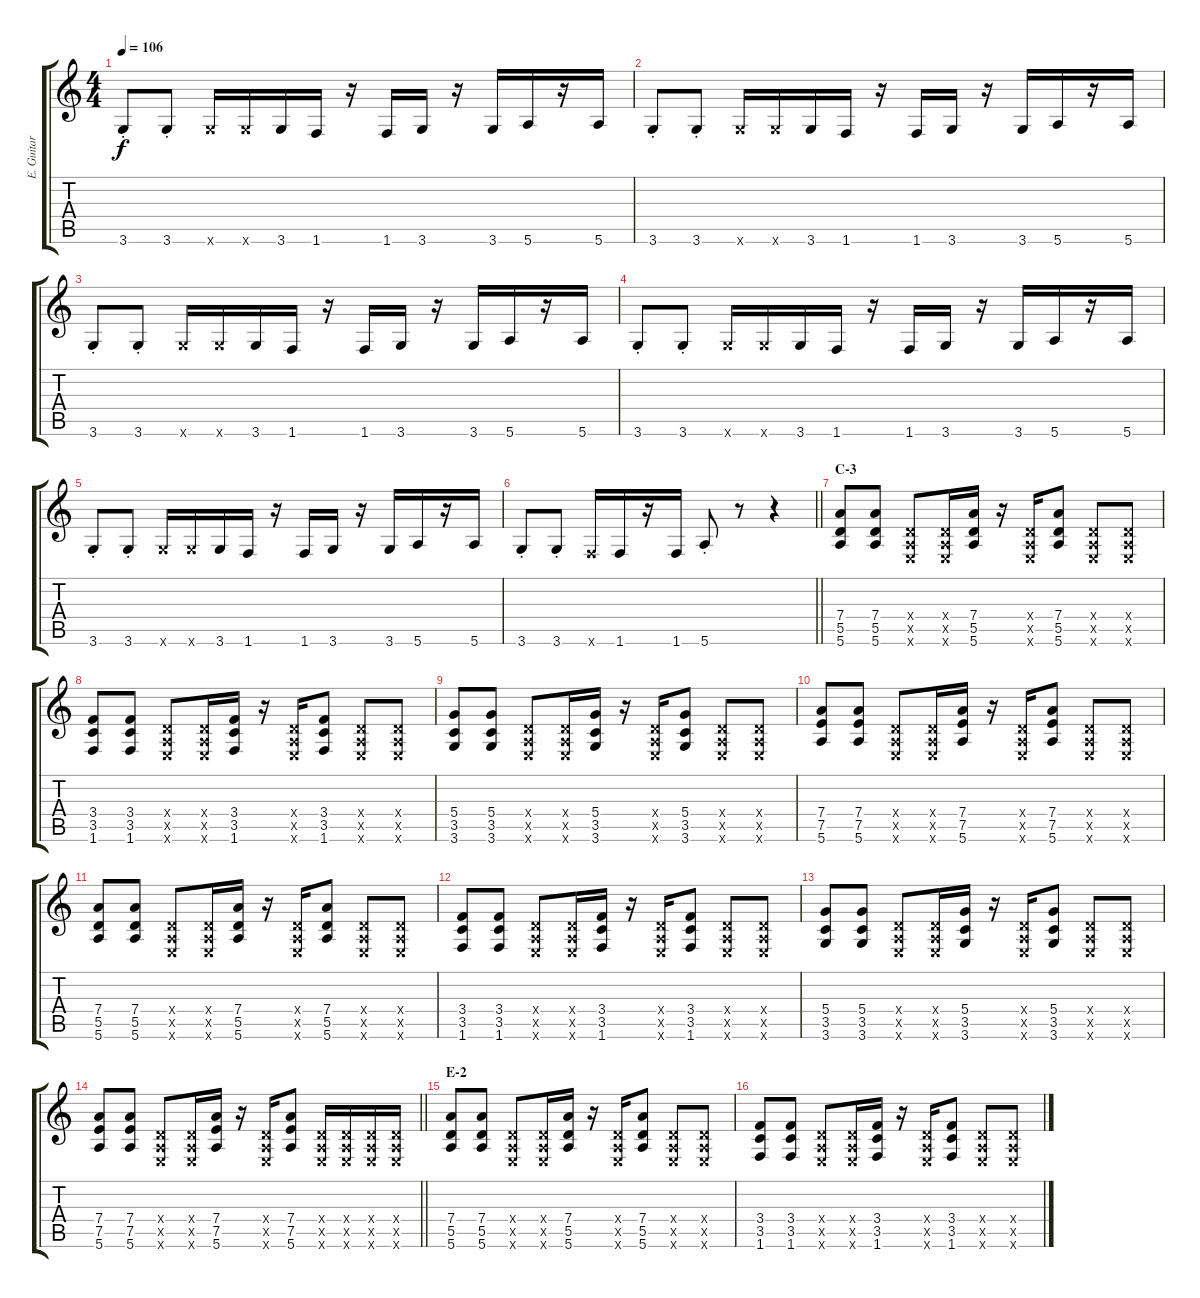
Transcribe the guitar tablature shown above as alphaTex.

\track ("E. Guitar II" "E. Guitar ") {instrument overdrivenguitar}
\staff {score tabs}
\tuning (E4 B3 G3 D3 A2 E2) {hide}
\ts (4 4)
\tempo 106
\clef g2
\ks c
3.6{st}.8{dy f} 3.6{st}.8 3.6{x}.16 3.6{x}.16 3.6.16 1.6.16 r.16 1.6.16 3.6.16 r.16 3.6.16 5.6.16 r.16 5.6.16 |
3.6{st}.8 3.6{st}.8 3.6{x}.16 3.6{x}.16 3.6.16 1.6.16 r.16 1.6.16 3.6.16 r.16 3.6.16 5.6.16 r.16 5.6.16 |
3.6{st}.8 3.6{st}.8 3.6{x}.16 3.6{x}.16 3.6.16 1.6.16 r.16 1.6.16 3.6.16 r.16 3.6.16 5.6.16 r.16 5.6.16 |
3.6{st}.8 3.6{st}.8 3.6{x}.16 3.6{x}.16 3.6.16 1.6.16 r.16 1.6.16 3.6.16 r.16 3.6.16 5.6.16 r.16 5.6.16 |
3.6{st}.8 3.6{st}.8 3.6{x}.16 3.6{x}.16 3.6.16 1.6.16 r.16 1.6.16 3.6.16 r.16 3.6.16 5.6.16 r.16 5.6.16 |
\barLineRight lightlight
3.6{st}.8 3.6{st}.8 1.6{x}.16 1.6.16 r.16 1.6.16 5.6{st}.8 r.8 r.4 |
\section ("" "C-3")
(7.4 5.5 5.6).8 (7.4 5.5 5.6).8 (0.4{x} 0.5{x} 0.6{x}).8 (0.4{x} 0.5{x} 0.6{x}).16 (7.4 5.5 5.6).16 r.16 (0.4{x} 0.5{x} 0.6{x}).16 (7.4 5.5 5.6).8 (0.4{x} 0.5{x} 0.6{x}).8 (0.4{x} 0.5{x} 0.6{x}).8 |
(3.4 3.5 1.6).8 (3.4 3.5 1.6).8 (0.4{x} 0.5{x} 0.6{x}).8 (0.4{x} 0.5{x} 0.6{x}).16 (3.4 3.5 1.6).16 r.16 (0.4{x} 0.5{x} 0.6{x}).16 (3.4 3.5 1.6).8 (0.4{x} 0.5{x} 0.6{x}).8 (0.4{x} 0.5{x} 0.6{x}).8 |
(5.4 3.5 3.6).8 (5.4 3.5 3.6).8 (0.4{x} 0.5{x} 0.6{x}).8 (0.4{x} 0.5{x} 0.6{x}).16 (5.4 3.5 3.6).16 r.16 (0.4{x} 0.5{x} 0.6{x}).16 (5.4 3.5 3.6).8 (0.4{x} 0.5{x} 0.6{x}).8 (0.4{x} 0.5{x} 0.6{x}).8 |
(7.4 7.5 5.6).8 (7.4 7.5 5.6).8 (0.4{x} 0.5{x} 0.6{x}).8 (0.4{x} 0.5{x} 0.6{x}).16 (7.4 7.5 5.6).16 r.16 (0.4{x} 0.5{x} 0.6{x}).16 (7.4 7.5 5.6).8 (0.4{x} 0.5{x} 0.6{x}).8 (0.4{x} 0.5{x} 0.6{x}).8 |
(7.4 5.5 5.6).8 (7.4 5.5 5.6).8 (0.4{x} 0.5{x} 0.6{x}).8 (0.4{x} 0.5{x} 0.6{x}).16 (7.4 5.5 5.6).16 r.16 (0.4{x} 0.5{x} 0.6{x}).16 (7.4 5.5 5.6).8 (0.4{x} 0.5{x} 0.6{x}).8 (0.4{x} 0.5{x} 0.6{x}).8 |
(3.4 3.5 1.6).8 (3.4 3.5 1.6).8 (0.4{x} 0.5{x} 0.6{x}).8 (0.4{x} 0.5{x} 0.6{x}).16 (3.4 3.5 1.6).16 r.16 (0.4{x} 0.5{x} 0.6{x}).16 (3.4 3.5 1.6).8 (0.4{x} 0.5{x} 0.6{x}).8 (0.4{x} 0.5{x} 0.6{x}).8 |
(5.4 3.5 3.6).8 (5.4 3.5 3.6).8 (0.4{x} 0.5{x} 0.6{x}).8 (0.4{x} 0.5{x} 0.6{x}).16 (5.4 3.5 3.6).16 r.16 (0.4{x} 0.5{x} 0.6{x}).16 (5.4 3.5 3.6).8 (0.4{x} 0.5{x} 0.6{x}).8 (0.4{x} 0.5{x} 0.6{x}).8 |
\barLineRight lightlight
(7.4 7.5 5.6).8 (7.4 7.5 5.6).8 (0.4{x} 0.5{x} 0.6{x}).8 (0.4{x} 0.5{x} 0.6{x}).16 (7.4 7.5 5.6).16 r.16 (0.4{x} 0.5{x} 0.6{x}).16 (7.4 7.5 5.6).8 (0.4{x} 0.5{x} 0.6{x}).16 (0.4{x} 0.5{x} 0.6{x}).16 (0.4{x} 0.5{x} 0.6{x}).16 (0.4{x} 0.5{x} 0.6{x}).16 |
\section ("" "E-2")
(7.4 5.5 5.6).8 (7.4 5.5 5.6).8 (0.4{x} 0.5{x} 0.6{x}).8 (0.4{x} 0.5{x} 0.6{x}).16 (7.4 5.5 5.6).16 r.16 (0.4{x} 0.5{x} 0.6{x}).16 (7.4 5.5 5.6).8 (0.4{x} 0.5{x} 0.6{x}).8 (0.4{x} 0.5{x} 0.6{x}).8 |
(3.4 3.5 1.6).8 (3.4 3.5 1.6).8 (0.4{x} 0.5{x} 0.6{x}).8 (0.4{x} 0.5{x} 0.6{x}).16 (3.4 3.5 1.6).16 r.16 (0.4{x} 0.5{x} 0.6{x}).16 (3.4 3.5 1.6).8 (0.4{x} 0.5{x} 0.6{x}).8 (0.4{x} 0.5{x} 0.6{x}).8
